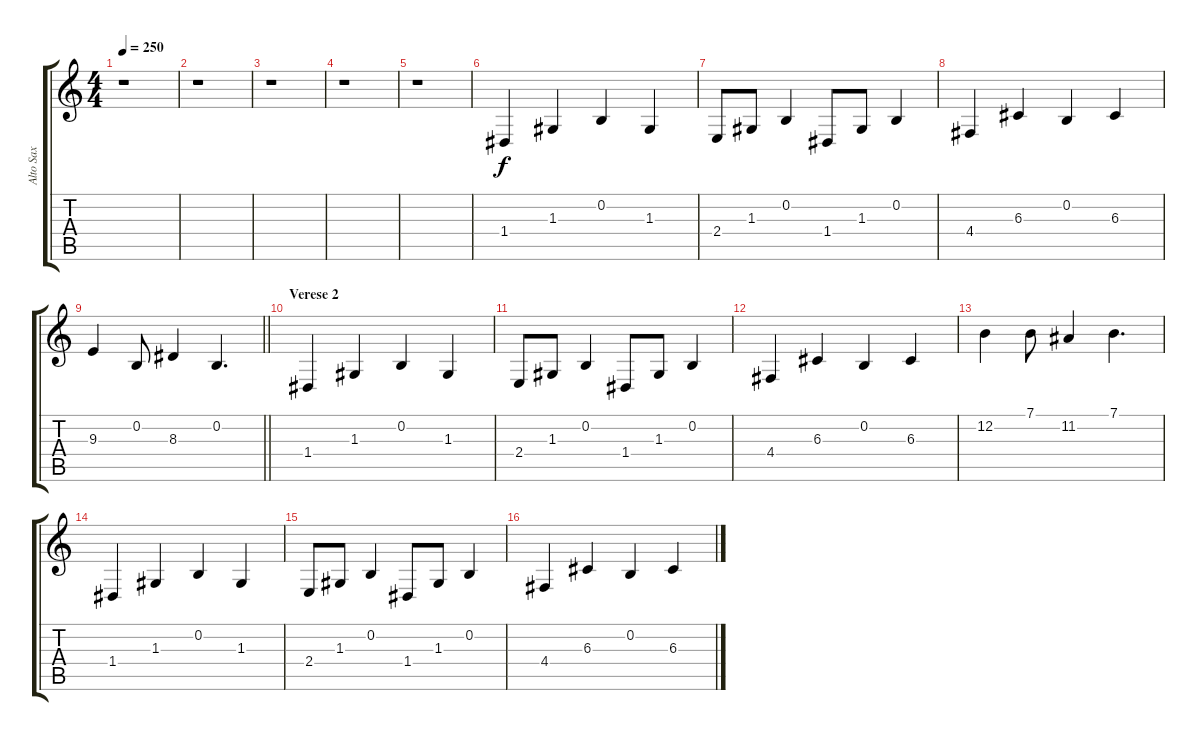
\track ("Alto Sax" "Alto Sax") {instrument altosax}
\staff {score tabs}
\tuning (E4 B3 G3 D3 A2 E2) {hide}
\ts (4 4)
\tempo 250
\clef g2
\ks c
r.1{dy f} |
r.1 |
r.1 |
r.1 |
r.1 |
1.4.4 1.3.4 0.2.4 1.3.4 |
2.4.8 1.3.8 0.2.4 1.4.8 1.3.8 0.2.4 |
4.4.4 6.3.4 0.2.4 6.3.4 |
\barLineRight lightlight
9.3.4 0.2.8 8.3.4 0.2.4{d} |
\section ("" "Verese 2")
1.4.4 1.3.4 0.2.4 1.3.4 |
2.4.8 1.3.8 0.2.4 1.4.8 1.3.8 0.2.4 |
4.4.4 6.3.4 0.2.4 6.3.4 |
12.2.4 7.1.8 11.2.4 7.1.4{d} |
1.4.4 1.3.4 0.2.4 1.3.4 |
2.4.8 1.3.8 0.2.4 1.4.8 1.3.8 0.2.4 |
4.4.4 6.3.4 0.2.4 6.3.4
